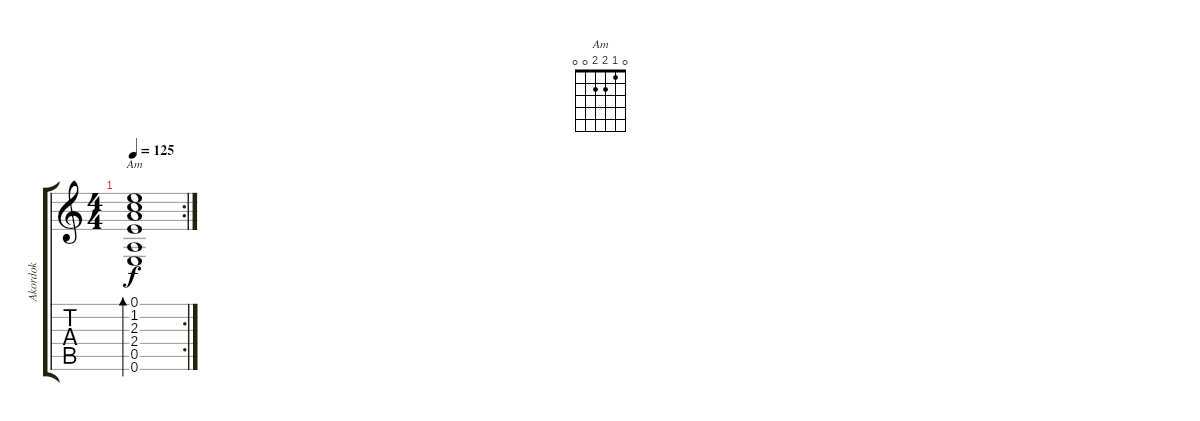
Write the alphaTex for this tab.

\track ("Akordok" "Akordok") {instrument acousticguitarnylon}
\staff {score tabs}
\tuning (E4 B3 G3 D3 A2 E2) {hide}
\chord ("Am" 0 1 2 2 0 0)
\rc 2
\ts (4 4)
\tempo 125
\clef g2
\ks c
(0.1 1.2 2.3 2.4 0.5 0.6).1{bd 240 ch "Am" dy f}
